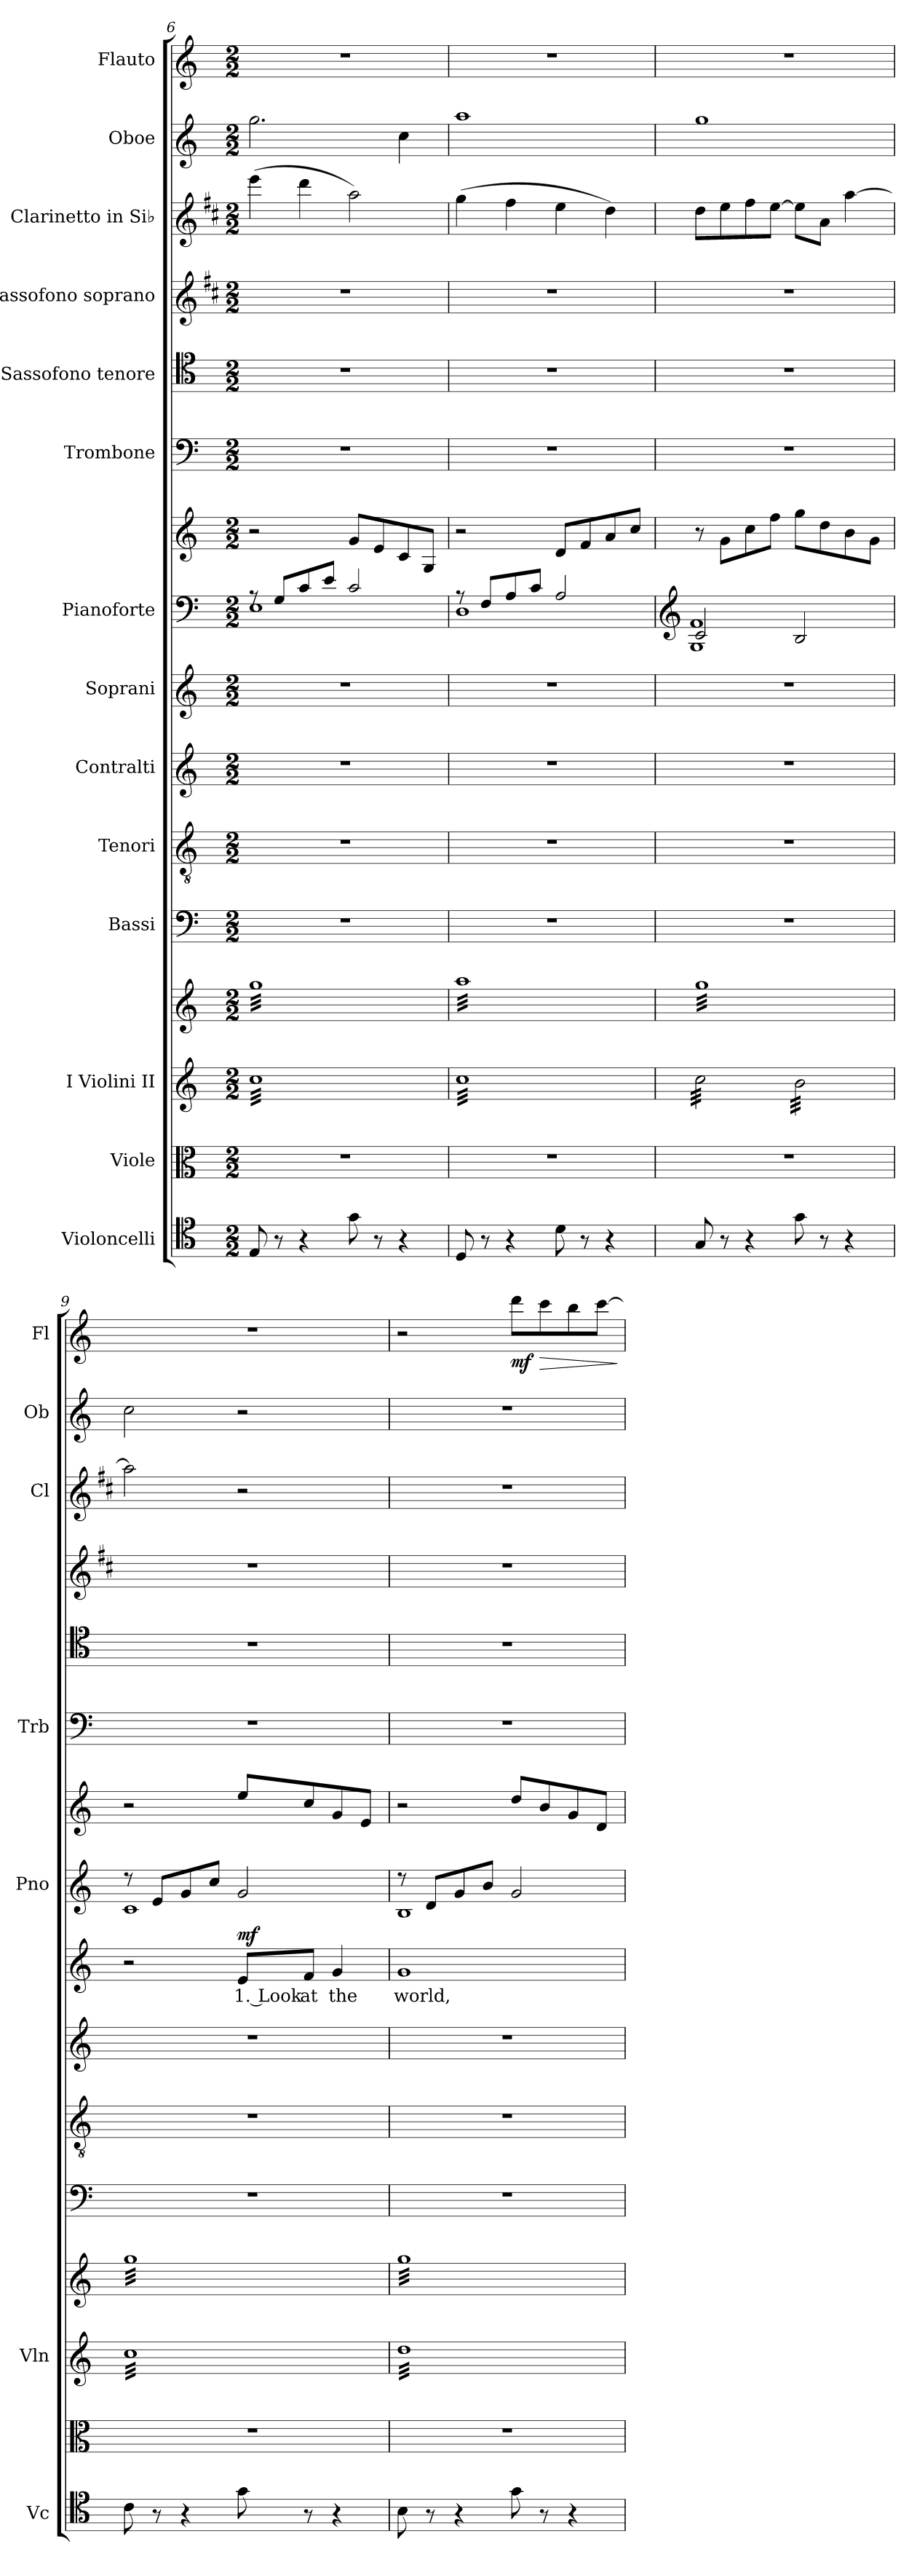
**kern	**kern	**kern	**kern	**dynam	**kern	**kern	**kern	**kern	**text	**dynam	**kern	**kern	**kern	**kern	**kern	**kern	**kern	**kern	**dynam
*part14	*part13	*part12	*part12	*part12	*part11	*part10	*part9	*part8	*part8	*part8	*part7	*part7	*part6	*part5	*part4	*part3	*part2	*part1	*part1
*staff16	*staff15	*staff14	*staff13	*staff13/14	*staff12	*staff11	*staff10	*staff9	*staff9	*staff9	*staff8	*staff7	*staff6	*staff5	*staff4	*staff3	*staff2	*staff1	*staff1
*I"Violoncelli	*I"Viole	*I"I  Violini  II	*	*	*I"Bassi	*I"Tenori	*I"Contralti	*I"Soprani	*	*	*I"Pianoforte	*	*I"Trombone	*I"Sassofono tenore	*I"Sassofono soprano	*I"Clarinetto in Si♭	*I"Oboe	*I"Flauto	*
*I'Vc	*	*I'Vln	*	*	*	*	*	*	*	*	*I'Pno	*	*I'Trb	*	*	*I'Cl	*I'Ob	*I'Fl	*
*clefC4	*clefC3	*clefG2	*clefG2	*	*clefF4	*clefGv2	*clefG2	*clefG2	*	*	*clefF4	*clefG2	*clefF4	*clefC4	*clefG2	*clefG2	*clefG2	*clefG2	*
*	*	*	*	*	*	*	*	*	*	*	*	*	*	*ITrd8c14	*ITrd1c2	*ITrd1c2	*	*	*
*k[]	*k[]	*k[]	*k[]	*	*k[]	*k[]	*k[]	*k[]	*	*	*k[]	*k[]	*k[]	*k[]	*k[]	*k[]	*k[]	*k[]	*
*M2/2	*M2/2	*M2/2	*M2/2	*	*M2/2	*M2/2	*M2/2	*M2/2	*	*	*M2/2	*M2/2	*M2/2	*M2/2	*M2/2	*M2/2	*M2/2	*M2/2	*
=6	=6	=6	=6	=6	=6	=6	=6	=6	=6	=6	=6	=6	=6	=6	=6	=6	=6	=6	=6
*	*	*	*	*	*	*	*	*	*	*	*^	*	*	*	*	*	*	*	*
*	*	*tremolo	*	*	*	*	*	*	*	*	*	*	*	*	*	*	*	*	*	*
*	*	*	*tremolo	*	*	*	*	*	*	*	*	*	*	*	*	*	*	*	*	*
8E/	1r	32ccLLL	32ggLLL	.	1r	1r	1r	1r	.	.	8rA	1E	2r	1r	1r	1r	(4ddd\	2.gg\	1r	.
.	.	32cc	32gg	.	.	.	.	.	.	.	.	.	.	.	.	.	.	.	.	.
.	.	32cc	32gg	.	.	.	.	.	.	.	.	.	.	.	.	.	.	.	.	.
.	.	32cc	32gg	.	.	.	.	.	.	.	.	.	.	.	.	.	.	.	.	.
8r	.	32cc	32gg	.	.	.	.	.	.	.	8G/L	.	.	.	.	.	.	.	.	.
.	.	32cc	32gg	.	.	.	.	.	.	.	.	.	.	.	.	.	.	.	.	.
.	.	32cc	32gg	.	.	.	.	.	.	.	.	.	.	.	.	.	.	.	.	.
.	.	32cc	32gg	.	.	.	.	.	.	.	.	.	.	.	.	.	.	.	.	.
4r	.	32cc	32gg	.	.	.	.	.	.	.	8c/	.	.	.	.	.	4ccc\	.	.	.
.	.	32cc	32gg	.	.	.	.	.	.	.	.	.	.	.	.	.	.	.	.	.
.	.	32cc	32gg	.	.	.	.	.	.	.	.	.	.	.	.	.	.	.	.	.
.	.	32cc	32gg	.	.	.	.	.	.	.	.	.	.	.	.	.	.	.	.	.
.	.	32cc	32gg	.	.	.	.	.	.	.	8e/J	.	.	.	.	.	.	.	.	.
.	.	32cc	32gg	.	.	.	.	.	.	.	.	.	.	.	.	.	.	.	.	.
.	.	32cc	32gg	.	.	.	.	.	.	.	.	.	.	.	.	.	.	.	.	.
.	.	32cc	32gg	.	.	.	.	.	.	.	.	.	.	.	.	.	.	.	.	.
8g\	.	32cc	32gg	.	.	.	.	.	.	.	2c/	.	8g/L	.	.	.	2gg\)	.	.	.
.	.	32cc	32gg	.	.	.	.	.	.	.	.	.	.	.	.	.	.	.	.	.
.	.	32cc	32gg	.	.	.	.	.	.	.	.	.	.	.	.	.	.	.	.	.
.	.	32cc	32gg	.	.	.	.	.	.	.	.	.	.	.	.	.	.	.	.	.
8r	.	32cc	32gg	.	.	.	.	.	.	.	.	.	8e/	.	.	.	.	.	.	.
.	.	32cc	32gg	.	.	.	.	.	.	.	.	.	.	.	.	.	.	.	.	.
.	.	32cc	32gg	.	.	.	.	.	.	.	.	.	.	.	.	.	.	.	.	.
.	.	32cc	32gg	.	.	.	.	.	.	.	.	.	.	.	.	.	.	.	.	.
4r	.	32cc	32gg	.	.	.	.	.	.	.	.	.	8c/	.	.	.	.	4cc\	.	.
.	.	32cc	32gg	.	.	.	.	.	.	.	.	.	.	.	.	.	.	.	.	.
.	.	32cc	32gg	.	.	.	.	.	.	.	.	.	.	.	.	.	.	.	.	.
.	.	32cc	32gg	.	.	.	.	.	.	.	.	.	.	.	.	.	.	.	.	.
.	.	32cc	32gg	.	.	.	.	.	.	.	.	.	8G/J	.	.	.	.	.	.	.
.	.	32cc	32gg	.	.	.	.	.	.	.	.	.	.	.	.	.	.	.	.	.
.	.	32cc	32gg	.	.	.	.	.	.	.	.	.	.	.	.	.	.	.	.	.
.	.	32ccJJJ	32ggJJJ	.	.	.	.	.	.	.	.	.	.	.	.	.	.	.	.	.
=7	=7	=7	=7	=7	=7	=7	=7	=7	=7	=7	=7	=7	=7	=7	=7	=7	=7	=7	=7	=7
8D/	1r	32ccLLL	32aaLLL	.	1r	1r	1r	1r	.	.	8rA	1D	2r	1r	1r	1r	(4ff\	1aa	1r	.
.	.	32cc	32aa	.	.	.	.	.	.	.	.	.	.	.	.	.	.	.	.	.
.	.	32cc	32aa	.	.	.	.	.	.	.	.	.	.	.	.	.	.	.	.	.
.	.	32cc	32aa	.	.	.	.	.	.	.	.	.	.	.	.	.	.	.	.	.
8r	.	32cc	32aa	.	.	.	.	.	.	.	8F/L	.	.	.	.	.	.	.	.	.
.	.	32cc	32aa	.	.	.	.	.	.	.	.	.	.	.	.	.	.	.	.	.
.	.	32cc	32aa	.	.	.	.	.	.	.	.	.	.	.	.	.	.	.	.	.
.	.	32cc	32aa	.	.	.	.	.	.	.	.	.	.	.	.	.	.	.	.	.
4r	.	32cc	32aa	.	.	.	.	.	.	.	8A/	.	.	.	.	.	4ee\	.	.	.
.	.	32cc	32aa	.	.	.	.	.	.	.	.	.	.	.	.	.	.	.	.	.
.	.	32cc	32aa	.	.	.	.	.	.	.	.	.	.	.	.	.	.	.	.	.
.	.	32cc	32aa	.	.	.	.	.	.	.	.	.	.	.	.	.	.	.	.	.
.	.	32cc	32aa	.	.	.	.	.	.	.	8c/J	.	.	.	.	.	.	.	.	.
.	.	32cc	32aa	.	.	.	.	.	.	.	.	.	.	.	.	.	.	.	.	.
.	.	32cc	32aa	.	.	.	.	.	.	.	.	.	.	.	.	.	.	.	.	.
.	.	32cc	32aa	.	.	.	.	.	.	.	.	.	.	.	.	.	.	.	.	.
8d\	.	32cc	32aa	.	.	.	.	.	.	.	2A/	.	8d/L	.	.	.	4dd\	.	.	.
.	.	32cc	32aa	.	.	.	.	.	.	.	.	.	.	.	.	.	.	.	.	.
.	.	32cc	32aa	.	.	.	.	.	.	.	.	.	.	.	.	.	.	.	.	.
.	.	32cc	32aa	.	.	.	.	.	.	.	.	.	.	.	.	.	.	.	.	.
8r	.	32cc	32aa	.	.	.	.	.	.	.	.	.	8f/	.	.	.	.	.	.	.
.	.	32cc	32aa	.	.	.	.	.	.	.	.	.	.	.	.	.	.	.	.	.
.	.	32cc	32aa	.	.	.	.	.	.	.	.	.	.	.	.	.	.	.	.	.
.	.	32cc	32aa	.	.	.	.	.	.	.	.	.	.	.	.	.	.	.	.	.
4r	.	32cc	32aa	.	.	.	.	.	.	.	.	.	8a/	.	.	.	4cc\)	.	.	.
.	.	32cc	32aa	.	.	.	.	.	.	.	.	.	.	.	.	.	.	.	.	.
.	.	32cc	32aa	.	.	.	.	.	.	.	.	.	.	.	.	.	.	.	.	.
.	.	32cc	32aa	.	.	.	.	.	.	.	.	.	.	.	.	.	.	.	.	.
.	.	32cc	32aa	.	.	.	.	.	.	.	.	.	8cc/J	.	.	.	.	.	.	.
.	.	32cc	32aa	.	.	.	.	.	.	.	.	.	.	.	.	.	.	.	.	.
.	.	32cc	32aa	.	.	.	.	.	.	.	.	.	.	.	.	.	.	.	.	.
.	.	32ccJJJ	32aaJJJ	.	.	.	.	.	.	.	.	.	.	.	.	.	.	.	.	.
=8	=8	=8	=8	=8	=8	=8	=8	=8	=8	=8	=8	=8	=8	=8	=8	=8	=8	=8	=8	=8
*	*	*	*	*	*	*	*	*	*	*	*clefG2	*	*	*	*	*	*	*	*	*
8G/	1r	32cc\LLL	32ggLLL	.	1r	1r	1r	1r	.	.	2c/	1G 1f	8r	1r	1r	1r	8cc\L	1gg	1r	.
.	.	32cc\	32gg	.	.	.	.	.	.	.	.	.	.	.	.	.	.	.	.	.
.	.	32cc\	32gg	.	.	.	.	.	.	.	.	.	.	.	.	.	.	.	.	.
.	.	32cc\	32gg	.	.	.	.	.	.	.	.	.	.	.	.	.	.	.	.	.
8r	.	32cc\	32gg	.	.	.	.	.	.	.	.	.	8g\L	.	.	.	8dd\	.	.	.
.	.	32cc\	32gg	.	.	.	.	.	.	.	.	.	.	.	.	.	.	.	.	.
.	.	32cc\	32gg	.	.	.	.	.	.	.	.	.	.	.	.	.	.	.	.	.
.	.	32cc\	32gg	.	.	.	.	.	.	.	.	.	.	.	.	.	.	.	.	.
4r	.	32cc\	32gg	.	.	.	.	.	.	.	.	.	8cc\	.	.	.	8ee\	.	.	.
.	.	32cc\	32gg	.	.	.	.	.	.	.	.	.	.	.	.	.	.	.	.	.
.	.	32cc\	32gg	.	.	.	.	.	.	.	.	.	.	.	.	.	.	.	.	.
.	.	32cc\	32gg	.	.	.	.	.	.	.	.	.	.	.	.	.	.	.	.	.
.	.	32cc\	32gg	.	.	.	.	.	.	.	.	.	8ff\J	.	.	.	[8dd\J	.	.	.
.	.	32cc\	32gg	.	.	.	.	.	.	.	.	.	.	.	.	.	.	.	.	.
.	.	32cc\	32gg	.	.	.	.	.	.	.	.	.	.	.	.	.	.	.	.	.
.	.	32cc\JJJ	32gg	.	.	.	.	.	.	.	.	.	.	.	.	.	.	.	.	.
8g\	.	32b\LLL	32gg	.	.	.	.	.	.	.	2B/	.	8gg\L	.	.	.	8dd\L]	.	.	.
.	.	32b\	32gg	.	.	.	.	.	.	.	.	.	.	.	.	.	.	.	.	.
.	.	32b\	32gg	.	.	.	.	.	.	.	.	.	.	.	.	.	.	.	.	.
.	.	32b\	32gg	.	.	.	.	.	.	.	.	.	.	.	.	.	.	.	.	.
8r	.	32b\	32gg	.	.	.	.	.	.	.	.	.	8dd\	.	.	.	8g\J	.	.	.
.	.	32b\	32gg	.	.	.	.	.	.	.	.	.	.	.	.	.	.	.	.	.
.	.	32b\	32gg	.	.	.	.	.	.	.	.	.	.	.	.	.	.	.	.	.
.	.	32b\	32gg	.	.	.	.	.	.	.	.	.	.	.	.	.	.	.	.	.
4r	.	32b\	32gg	.	.	.	.	.	.	.	.	.	8b\	.	.	.	[4gg\	.	.	.
.	.	32b\	32gg	.	.	.	.	.	.	.	.	.	.	.	.	.	.	.	.	.
.	.	32b\	32gg	.	.	.	.	.	.	.	.	.	.	.	.	.	.	.	.	.
.	.	32b\	32gg	.	.	.	.	.	.	.	.	.	.	.	.	.	.	.	.	.
.	.	32b\	32gg	.	.	.	.	.	.	.	.	.	8g\J	.	.	.	.	.	.	.
.	.	32b\	32gg	.	.	.	.	.	.	.	.	.	.	.	.	.	.	.	.	.
.	.	32b\	32gg	.	.	.	.	.	.	.	.	.	.	.	.	.	.	.	.	.
.	.	32b\JJJ	32ggJJJ	.	.	.	.	.	.	.	.	.	.	.	.	.	.	.	.	.
!!LO:PB:g=z
=9	=9	=9	=9	=9	=9	=9	=9	=9	=9	=9	=9	=9	=9	=9	=9	=9	=9	=9	=9	=9
!	!	!	!	!LO:DY:b=2	!	!	!	!	!	!	!	!	!	!	!	!	!	!	!	!
!	!	!	!	!LO:DY:n=1:b	!	!	!	!	!	!	!	!	!	!	!	!	!	!	!	!
8c\	1r	32ccLLL	32ggLLL	other-dynamics other-dynamics	1r	1r	1r	2r	.	.	8r	1c	2r	1r	1r	1r	2gg\]	2cc\	1r	.
.	.	32cc	32gg	.	.	.	.	.	.	.	.	.	.	.	.	.	.	.	.	.
.	.	32cc	32gg	.	.	.	.	.	.	.	.	.	.	.	.	.	.	.	.	.
.	.	32cc	32gg	.	.	.	.	.	.	.	.	.	.	.	.	.	.	.	.	.
8r	.	32cc	32gg	.	.	.	.	.	.	.	8e/L	.	.	.	.	.	.	.	.	.
.	.	32cc	32gg	.	.	.	.	.	.	.	.	.	.	.	.	.	.	.	.	.
.	.	32cc	32gg	.	.	.	.	.	.	.	.	.	.	.	.	.	.	.	.	.
.	.	32cc	32gg	.	.	.	.	.	.	.	.	.	.	.	.	.	.	.	.	.
4r	.	32cc	32gg	.	.	.	.	.	.	.	8g/	.	.	.	.	.	.	.	.	.
.	.	32cc	32gg	.	.	.	.	.	.	.	.	.	.	.	.	.	.	.	.	.
.	.	32cc	32gg	.	.	.	.	.	.	.	.	.	.	.	.	.	.	.	.	.
.	.	32cc	32gg	.	.	.	.	.	.	.	.	.	.	.	.	.	.	.	.	.
.	.	32cc	32gg	.	.	.	.	.	.	.	8cc/J	.	.	.	.	.	.	.	.	.
.	.	32cc	32gg	.	.	.	.	.	.	.	.	.	.	.	.	.	.	.	.	.
.	.	32cc	32gg	.	.	.	.	.	.	.	.	.	.	.	.	.	.	.	.	.
.	.	32cc	32gg	.	.	.	.	.	.	.	.	.	.	.	.	.	.	.	.	.
!	!	!	!	!	!	!	!	!	!	!LO:DY:a	!	!	!	!	!	!	!	!	!	!
8g\	.	32cc	32gg	.	.	.	.	8e/L	1. Look	mf	2g/	.	8ee/L	.	.	.	2r	2r	.	.
.	.	32cc	32gg	.	.	.	.	.	.	.	.	.	.	.	.	.	.	.	.	.
.	.	32cc	32gg	.	.	.	.	.	.	.	.	.	.	.	.	.	.	.	.	.
.	.	32cc	32gg	.	.	.	.	.	.	.	.	.	.	.	.	.	.	.	.	.
8r	.	32cc	32gg	.	.	.	.	8f/J	at	.	.	.	8cc/	.	.	.	.	.	.	.
.	.	32cc	32gg	.	.	.	.	.	.	.	.	.	.	.	.	.	.	.	.	.
.	.	32cc	32gg	.	.	.	.	.	.	.	.	.	.	.	.	.	.	.	.	.
.	.	32cc	32gg	.	.	.	.	.	.	.	.	.	.	.	.	.	.	.	.	.
4r	.	32cc	32gg	.	.	.	.	4g/	the	.	.	.	8g/	.	.	.	.	.	.	.
.	.	32cc	32gg	.	.	.	.	.	.	.	.	.	.	.	.	.	.	.	.	.
.	.	32cc	32gg	.	.	.	.	.	.	.	.	.	.	.	.	.	.	.	.	.
.	.	32cc	32gg	.	.	.	.	.	.	.	.	.	.	.	.	.	.	.	.	.
.	.	32cc	32gg	.	.	.	.	.	.	.	.	.	8e/J	.	.	.	.	.	.	.
.	.	32cc	32gg	.	.	.	.	.	.	.	.	.	.	.	.	.	.	.	.	.
.	.	32cc	32gg	.	.	.	.	.	.	.	.	.	.	.	.	.	.	.	.	.
.	.	32ccJJJ	32ggJJJ	.	.	.	.	.	.	.	.	.	.	.	.	.	.	.	.	.
=10	=10	=10	=10	=10	=10	=10	=10	=10	=10	=10	=10	=10	=10	=10	=10	=10	=10	=10	=10	=10
8B\	1r	32ddLLL	32ggLLL	.	1r	1r	1r	1g	world,	.	8r	1B	2r	1r	1r	1r	1r	1r	2r	.
.	.	32dd	32gg	.	.	.	.	.	.	.	.	.	.	.	.	.	.	.	.	.
.	.	32dd	32gg	.	.	.	.	.	.	.	.	.	.	.	.	.	.	.	.	.
.	.	32dd	32gg	.	.	.	.	.	.	.	.	.	.	.	.	.	.	.	.	.
8r	.	32dd	32gg	.	.	.	.	.	.	.	8d/L	.	.	.	.	.	.	.	.	.
.	.	32dd	32gg	.	.	.	.	.	.	.	.	.	.	.	.	.	.	.	.	.
.	.	32dd	32gg	.	.	.	.	.	.	.	.	.	.	.	.	.	.	.	.	.
.	.	32dd	32gg	.	.	.	.	.	.	.	.	.	.	.	.	.	.	.	.	.
4r	.	32dd	32gg	.	.	.	.	.	.	.	8g/	.	.	.	.	.	.	.	.	.
.	.	32dd	32gg	.	.	.	.	.	.	.	.	.	.	.	.	.	.	.	.	.
.	.	32dd	32gg	.	.	.	.	.	.	.	.	.	.	.	.	.	.	.	.	.
.	.	32dd	32gg	.	.	.	.	.	.	.	.	.	.	.	.	.	.	.	.	.
.	.	32dd	32gg	.	.	.	.	.	.	.	8b/J	.	.	.	.	.	.	.	.	.
.	.	32dd	32gg	.	.	.	.	.	.	.	.	.	.	.	.	.	.	.	.	.
.	.	32dd	32gg	.	.	.	.	.	.	.	.	.	.	.	.	.	.	.	.	.
.	.	32dd	32gg	.	.	.	.	.	.	.	.	.	.	.	.	.	.	.	.	.
!	!	!	!	!	!	!	!	!	!	!	!	!	!	!	!	!	!	!	!	!LO:DY:b
8g\	.	32dd	32gg	.	.	.	.	.	.	.	2g/	.	8dd/L	.	.	.	.	.	8ddd\L	mf
.	.	32dd	32gg	.	.	.	.	.	.	.	.	.	.	.	.	.	.	.	.	.
.	.	32dd	32gg	.	.	.	.	.	.	.	.	.	.	.	.	.	.	.	.	.
.	.	32dd	32gg	.	.	.	.	.	.	.	.	.	.	.	.	.	.	.	.	.
!	!	!	!	!	!	!	!	!	!	!	!	!	!	!	!	!	!	!	!	!LO:HP:b
8r	.	32dd	32gg	.	.	.	.	.	.	.	.	.	8b/	.	.	.	.	.	8ccc\	>
.	.	32dd	32gg	.	.	.	.	.	.	.	.	.	.	.	.	.	.	.	.	.
.	.	32dd	32gg	.	.	.	.	.	.	.	.	.	.	.	.	.	.	.	.	.
.	.	32dd	32gg	.	.	.	.	.	.	.	.	.	.	.	.	.	.	.	.	.
4r	.	32dd	32gg	.	.	.	.	.	.	.	.	.	8g/	.	.	.	.	.	8bb\	.
.	.	32dd	32gg	.	.	.	.	.	.	.	.	.	.	.	.	.	.	.	.	.
.	.	32dd	32gg	.	.	.	.	.	.	.	.	.	.	.	.	.	.	.	.	.
.	.	32dd	32gg	.	.	.	.	.	.	.	.	.	.	.	.	.	.	.	.	.
.	.	32dd	32gg	.	.	.	.	.	.	.	.	.	8d/J	.	.	.	.	.	[8ccc\J	.
.	.	32dd	32gg	.	.	.	.	.	.	.	.	.	.	.	.	.	.	.	.	.
.	.	32dd	32gg	.	.	.	.	.	.	.	.	.	.	.	.	.	.	.	.	.
.	.	32ddJJJ	32ggJJJ	.	.	.	.	.	.	.	.	.	.	.	.	.	.	.	.	.
*	*	*	*Xtremolo	*	*	*	*	*	*	*	*	*	*	*	*	*	*	*	*	*
*	*	*Xtremolo	*	*	*	*	*	*	*	*	*	*	*	*	*	*	*	*	*	*
*	*	*	*	*	*	*	*	*	*	*	*v	*v	*	*	*	*	*	*	*	*
.	.	.	.	.	.	.	.	.	.	.	.	.	.	.	.	.	.	.	]
=	=	=	=	=	=	=	=	=	=	=	=	=	=	=	=	=	=	=	=
*-	*-	*-	*-	*-	*-	*-	*-	*-	*-	*-	*-	*-	*-	*-	*-	*-	*-	*-	*-
